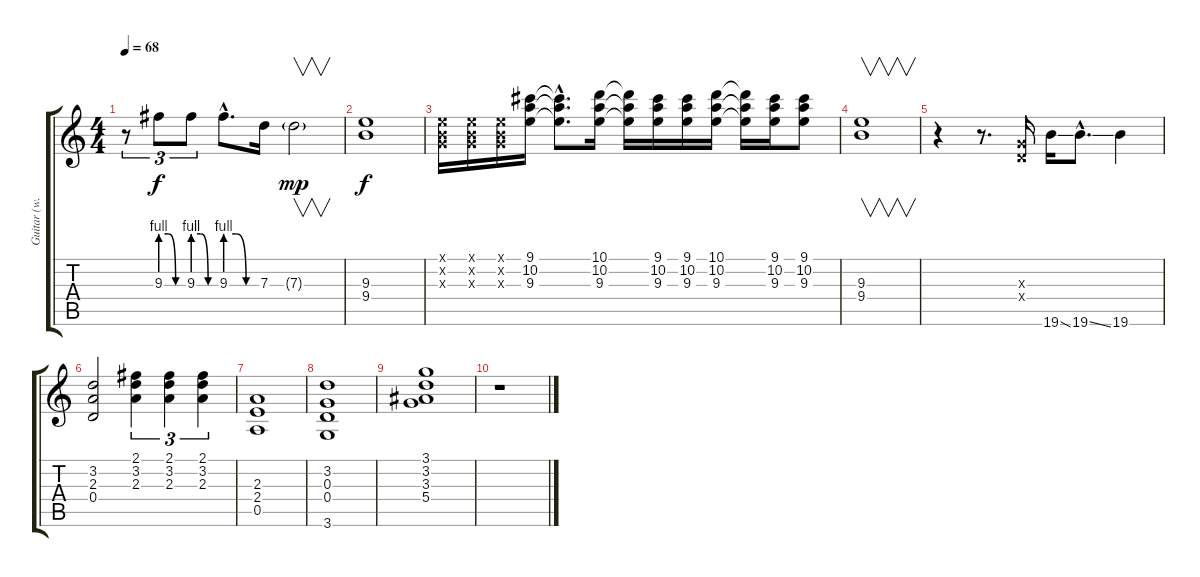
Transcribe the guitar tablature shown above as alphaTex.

\track ("Guitar (w.dist.)" "Guitar (w.") {instrument distortionguitar}
\staff {score tabs}
\tuning (E4 B3 G3 D3 A2 E2) {hide}
\ts (4 4)
\tempo 68
\clef g2
\ks c
r.8{tu (3 2) dy f} 9.3{be (custom 0 4 20 4 40 0 60 0)}.8{tu (3 2)} 9.3{be (custom 0 4 20 4 40 0 60 0)}.8{tu (3 2)} 9.3{be (custom 0 4 20 4 40 0 60 0) hac}.8{d} 7.3.16 7.3{g}.2{v dy mp} |
(9.3 9.4).1{dy f} |
(0.1{x} 0.2{x} 0.3{x}).16 (0.1{x} 0.2{x} 0.3{x}).16 (0.1{x} 0.2{x} 0.3{x}).16 (9.1 10.2 9.3).16 (9.1{hac t} 10.2{hac t} 9.3{hac t}).8{d} (10.1 10.2 9.3).16 (10.1{t} 10.2{t} 9.3{t}).16 (9.1 10.2 9.3).16 (9.1 10.2 9.3).16 (10.1 10.2 9.3).16 (10.1{t} 10.2{t} 9.3{t}).16 (9.1 10.2 9.3).16 (9.1 10.2 9.3).8 |
(9.3 9.4).1{v} |
r.4 r.8{d} (0.3{x} 0.4{x}).16 19.6{ss}.16 19.6{ss hac}.8{d} 19.6.4 |
(3.2 2.3 0.4).2 (2.1 3.2 2.3).4{tu (3 2)} (2.1 3.2 2.3).4{tu (3 2)} (2.1 3.2 2.3).4{tu (3 2)} |
(2.3 2.4 0.5).1 |
(3.2 0.3 0.4 3.6).1 |
(3.1 3.2 3.3 5.4).1 |
r.1
